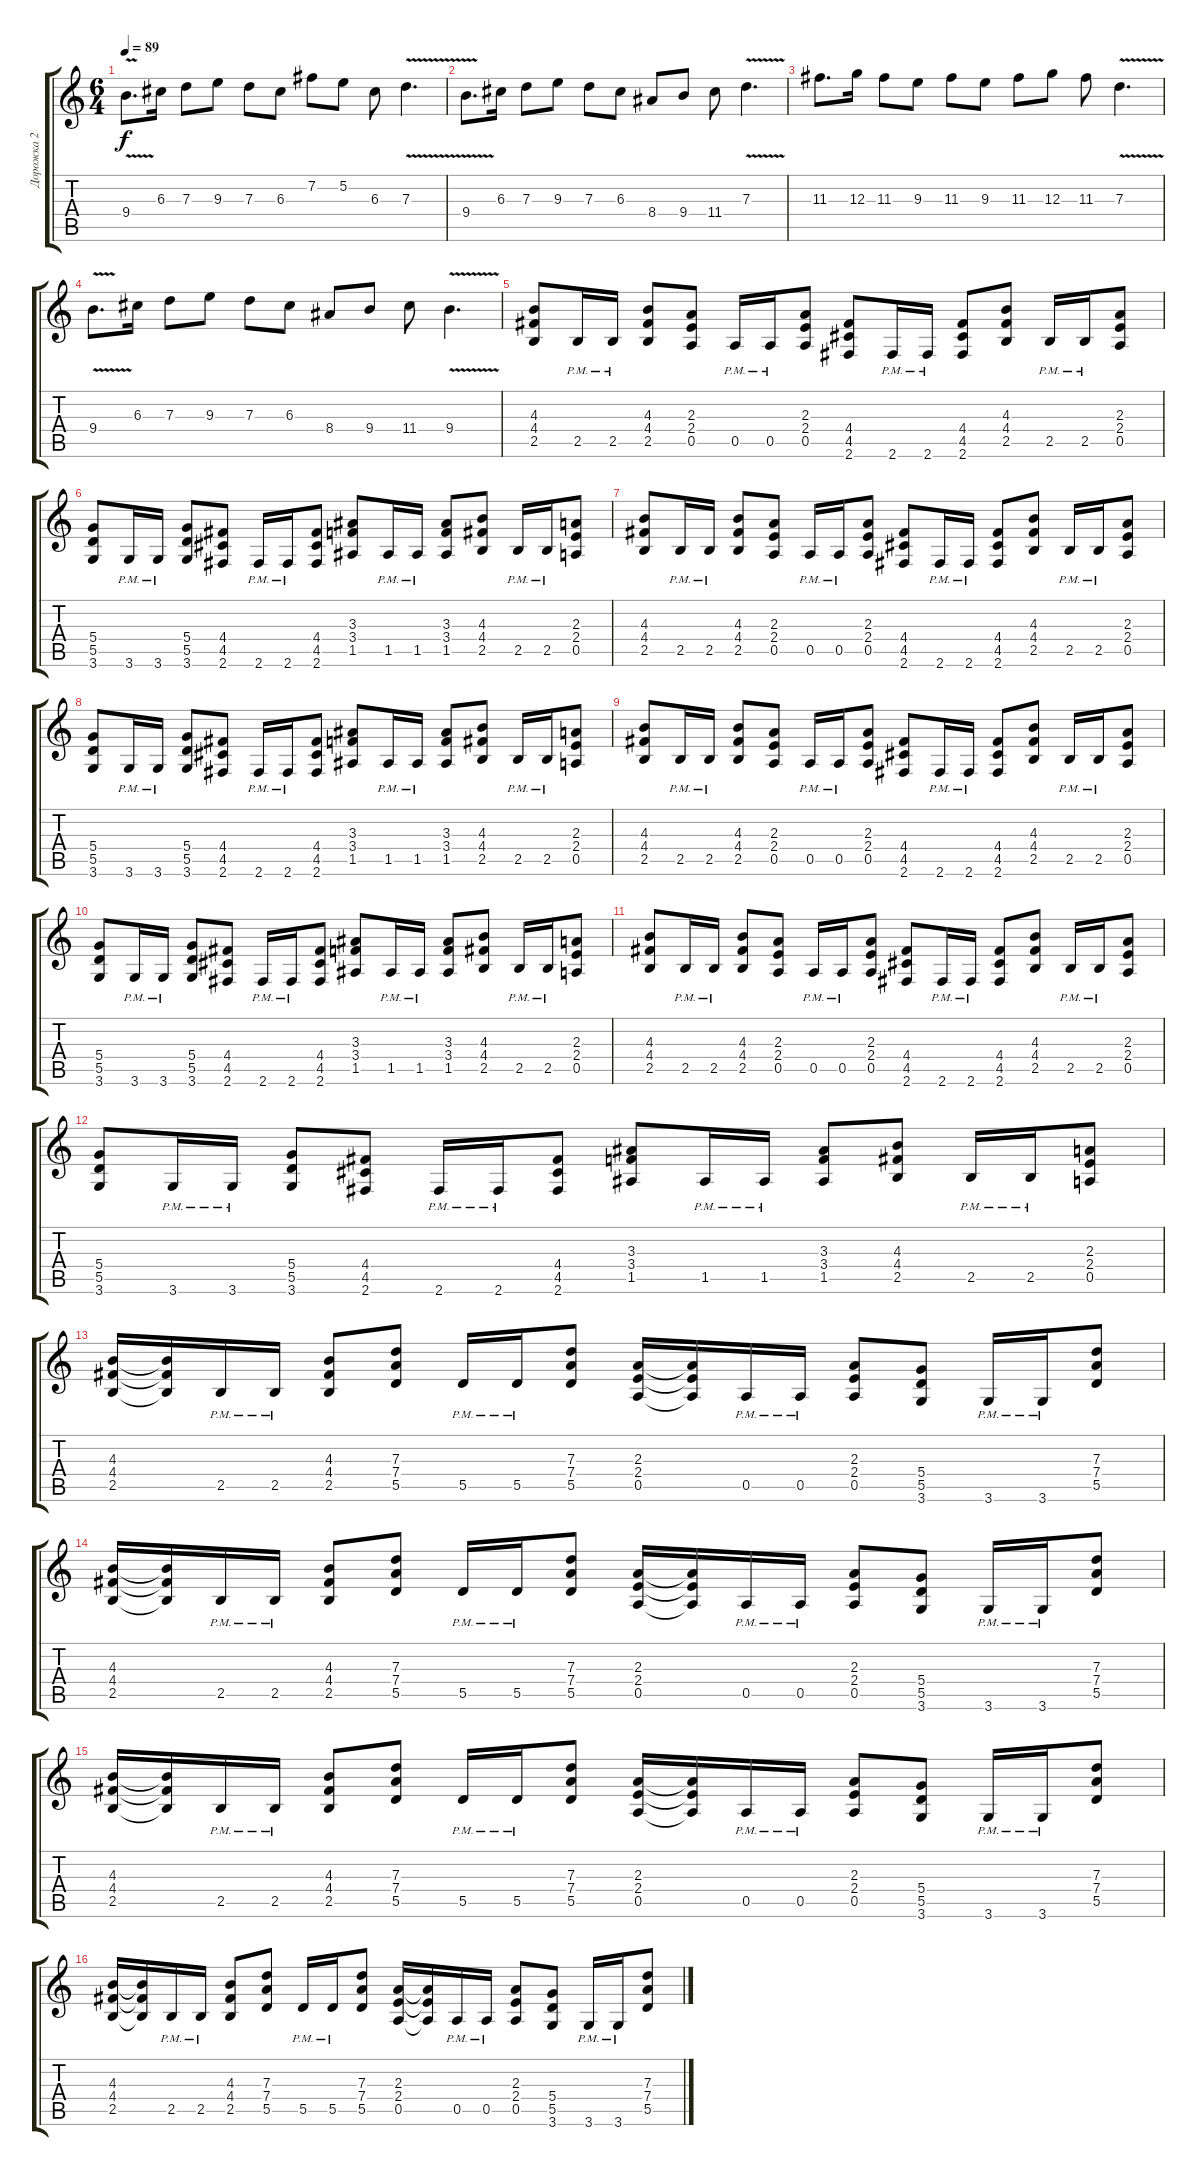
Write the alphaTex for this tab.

\track ("Дорожка 2" "Дорожка 2") {instrument distortionguitar}
\staff {score tabs}
\tuning (E4 B3 G3 D3 A2 E2) {hide}
\ts (6 4)
\tempo 89
\clef g2
\ks c
9.4{v}.8{d dy f} 6.3.16 7.3.8 9.3.8 7.3.8 6.3.8 7.2.8 5.2.8 6.3.8 7.3{v}.4{d} |
9.4{v}.8{d} 6.3.16 7.3.8 9.3.8 7.3.8 6.3.8 8.4.8 9.4.8 11.4.8 7.3{v}.4{d} |
11.3.8{d} 12.3.16 11.3.8 9.3.8 11.3.8 9.3.8 11.3.8 12.3.8 11.3.8 7.3{v}.4{d} |
9.4{v}.8{d} 6.3.16 7.3.8 9.3.8 7.3.8 6.3.8 8.4.8 9.4.8 11.4.8 9.4{v}.4{d} |
(4.3 4.4 2.5).8 2.5{pm}.16 2.5{pm}.16 (4.3 4.4 2.5).8 (2.3 2.4 0.5).8 0.5{pm}.16 0.5{pm}.16 (2.3 2.4 0.5).8 (4.4 4.5 2.6).8 2.6{pm}.16 2.6{pm}.16 (4.4 4.5 2.6).8 (4.3 4.4 2.5).8 2.5{pm}.16 2.5{pm}.16 (2.3 2.4 0.5).8 |
(5.4 5.5 3.6).8 3.6{pm}.16 3.6{pm}.16 (5.4 5.5 3.6).8 (4.4 4.5 2.6).8 2.6{pm}.16 2.6{pm}.16 (4.4 4.5 2.6).8 (3.3 3.4 1.5).8 1.5{pm}.16 1.5{pm}.16 (3.3 3.4 1.5).8 (4.3 4.4 2.5).8 2.5{pm}.16 2.5{pm}.16 (2.3 2.4 0.5).8 |
(4.3 4.4 2.5).8 2.5{pm}.16 2.5{pm}.16 (4.3 4.4 2.5).8 (2.3 2.4 0.5).8 0.5{pm}.16 0.5{pm}.16 (2.3 2.4 0.5).8 (4.4 4.5 2.6).8 2.6{pm}.16 2.6{pm}.16 (4.4 4.5 2.6).8 (4.3 4.4 2.5).8 2.5{pm}.16 2.5{pm}.16 (2.3 2.4 0.5).8 |
(5.4 5.5 3.6).8 3.6{pm}.16 3.6{pm}.16 (5.4 5.5 3.6).8 (4.4 4.5 2.6).8 2.6{pm}.16 2.6{pm}.16 (4.4 4.5 2.6).8 (3.3 3.4 1.5).8 1.5{pm}.16 1.5{pm}.16 (3.3 3.4 1.5).8 (4.3 4.4 2.5).8 2.5{pm}.16 2.5{pm}.16 (2.3 2.4 0.5).8 |
(4.3 4.4 2.5).8 2.5{pm}.16 2.5{pm}.16 (4.3 4.4 2.5).8 (2.3 2.4 0.5).8 0.5{pm}.16 0.5{pm}.16 (2.3 2.4 0.5).8 (4.4 4.5 2.6).8 2.6{pm}.16 2.6{pm}.16 (4.4 4.5 2.6).8 (4.3 4.4 2.5).8 2.5{pm}.16 2.5{pm}.16 (2.3 2.4 0.5).8 |
(5.4 5.5 3.6).8 3.6{pm}.16 3.6{pm}.16 (5.4 5.5 3.6).8 (4.4 4.5 2.6).8 2.6{pm}.16 2.6{pm}.16 (4.4 4.5 2.6).8 (3.3 3.4 1.5).8 1.5{pm}.16 1.5{pm}.16 (3.3 3.4 1.5).8 (4.3 4.4 2.5).8 2.5{pm}.16 2.5{pm}.16 (2.3 2.4 0.5).8 |
(4.3 4.4 2.5).8 2.5{pm}.16 2.5{pm}.16 (4.3 4.4 2.5).8 (2.3 2.4 0.5).8 0.5{pm}.16 0.5{pm}.16 (2.3 2.4 0.5).8 (4.4 4.5 2.6).8 2.6{pm}.16 2.6{pm}.16 (4.4 4.5 2.6).8 (4.3 4.4 2.5).8 2.5{pm}.16 2.5{pm}.16 (2.3 2.4 0.5).8 |
(5.4 5.5 3.6).8 3.6{pm}.16 3.6{pm}.16 (5.4 5.5 3.6).8 (4.4 4.5 2.6).8 2.6{pm}.16 2.6{pm}.16 (4.4 4.5 2.6).8 (3.3 3.4 1.5).8 1.5{pm}.16 1.5{pm}.16 (3.3 3.4 1.5).8 (4.3 4.4 2.5).8 2.5{pm}.16 2.5{pm}.16 (2.3 2.4 0.5).8 |
(4.3 4.4 2.5).16 (4.3{t} 4.4{t} 2.5{t}).16 2.5{pm}.16 2.5{pm}.16 (4.3 4.4 2.5).8 (7.3 7.4 5.5).8 5.5{pm}.16 5.5{pm}.16 (7.3 7.4 5.5).8 (2.3 2.4 0.5).16 (2.3{t} 2.4{t} 0.5{t}).16 0.5{pm}.16 0.5{pm}.16 (2.3 2.4 0.5).8 (5.4 5.5 3.6).8 3.6{pm}.16 3.6{pm}.16 (7.3 7.4 5.5).8 |
(4.3 4.4 2.5).16 (4.3{t} 4.4{t} 2.5{t}).16 2.5{pm}.16 2.5{pm}.16 (4.3 4.4 2.5).8 (7.3 7.4 5.5).8 5.5{pm}.16 5.5{pm}.16 (7.3 7.4 5.5).8 (2.3 2.4 0.5).16 (2.3{t} 2.4{t} 0.5{t}).16 0.5{pm}.16 0.5{pm}.16 (2.3 2.4 0.5).8 (5.4 5.5 3.6).8 3.6{pm}.16 3.6{pm}.16 (7.3 7.4 5.5).8 |
(4.3 4.4 2.5).16 (4.3{t} 4.4{t} 2.5{t}).16 2.5{pm}.16 2.5{pm}.16 (4.3 4.4 2.5).8 (7.3 7.4 5.5).8 5.5{pm}.16 5.5{pm}.16 (7.3 7.4 5.5).8 (2.3 2.4 0.5).16 (2.3{t} 2.4{t} 0.5{t}).16 0.5{pm}.16 0.5{pm}.16 (2.3 2.4 0.5).8 (5.4 5.5 3.6).8 3.6{pm}.16 3.6{pm}.16 (7.3 7.4 5.5).8 |
(4.3 4.4 2.5).16 (4.3{t} 4.4{t} 2.5{t}).16 2.5{pm}.16 2.5{pm}.16 (4.3 4.4 2.5).8 (7.3 7.4 5.5).8 5.5{pm}.16 5.5{pm}.16 (7.3 7.4 5.5).8 (2.3 2.4 0.5).16 (2.3{t} 2.4{t} 0.5{t}).16 0.5{pm}.16 0.5{pm}.16 (2.3 2.4 0.5).8 (5.4 5.5 3.6).8 3.6{pm}.16 3.6{pm}.16 (7.3 7.4 5.5).8
